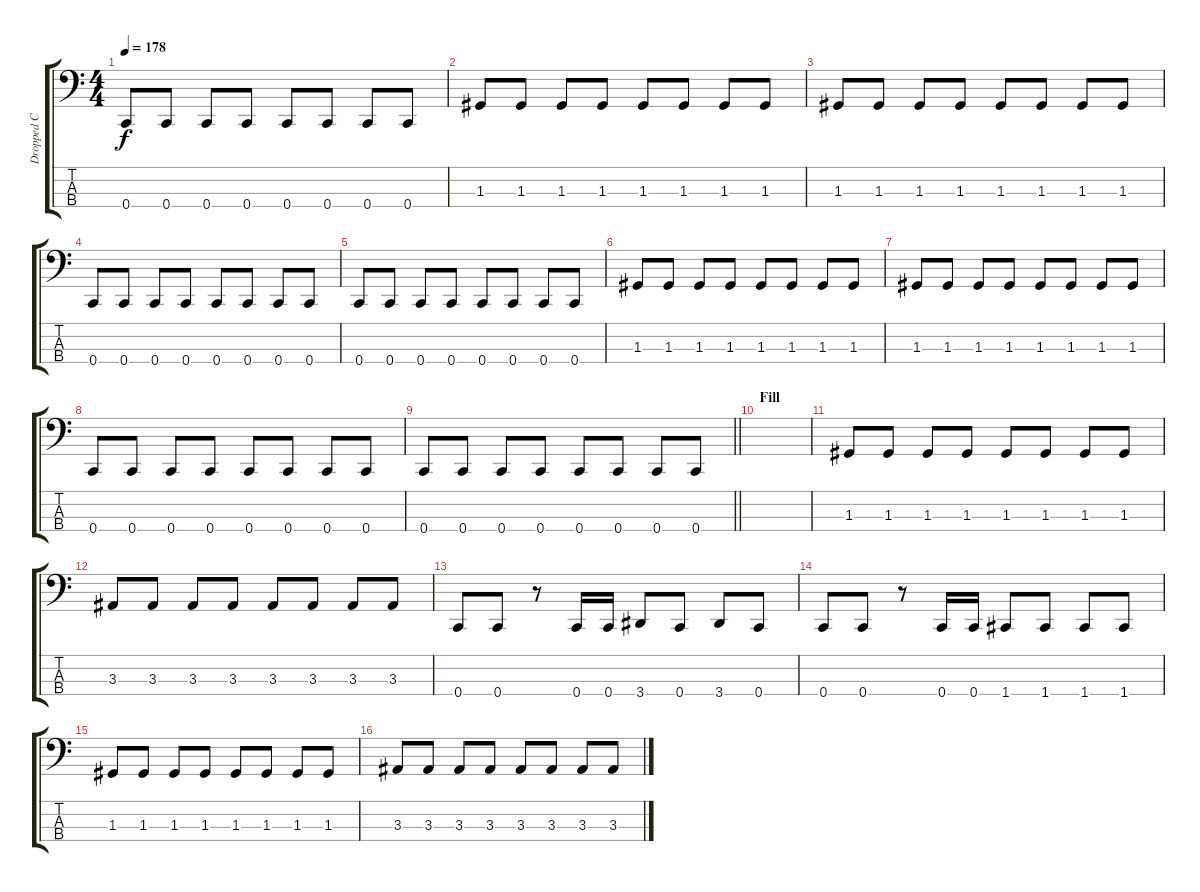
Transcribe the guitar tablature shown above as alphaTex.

\track ("Dropped C" "Dropped C") {instrument electricbasspick}
\staff {score tabs}
\tuning (F2 C2 G1 C1) {hide}
\ts (4 4)
\tempo 178
\clef f4
\ks c
0.4.8{dy f} 0.4.8 0.4.8 0.4.8 0.4.8 0.4.8 0.4.8 0.4.8 |
1.3.8 1.3.8 1.3.8 1.3.8 1.3.8 1.3.8 1.3.8 1.3.8 |
1.3.8 1.3.8 1.3.8 1.3.8 1.3.8 1.3.8 1.3.8 1.3.8 |
0.4.8 0.4.8 0.4.8 0.4.8 0.4.8 0.4.8 0.4.8 0.4.8 |
0.4.8 0.4.8 0.4.8 0.4.8 0.4.8 0.4.8 0.4.8 0.4.8 |
1.3.8 1.3.8 1.3.8 1.3.8 1.3.8 1.3.8 1.3.8 1.3.8 |
1.3.8 1.3.8 1.3.8 1.3.8 1.3.8 1.3.8 1.3.8 1.3.8 |
0.4.8 0.4.8 0.4.8 0.4.8 0.4.8 0.4.8 0.4.8 0.4.8 |
\barLineRight lightlight
0.4.8 0.4.8 0.4.8 0.4.8 0.4.8 0.4.8 0.4.8 0.4.8 |
\section ("" "Fill")
|
1.3.8 1.3.8 1.3.8 1.3.8 1.3.8 1.3.8 1.3.8 1.3.8 |
3.3.8 3.3.8 3.3.8 3.3.8 3.3.8 3.3.8 3.3.8 3.3.8 |
0.4.8 0.4.8 r.8 0.4.16 0.4.16 3.4.8 0.4.8 3.4.8 0.4.8 |
0.4.8 0.4.8 r.8 0.4.16 0.4.16 1.4.8 1.4.8 1.4.8 1.4.8 |
1.3.8 1.3.8 1.3.8 1.3.8 1.3.8 1.3.8 1.3.8 1.3.8 |
3.3.8 3.3.8 3.3.8 3.3.8 3.3.8 3.3.8 3.3.8 3.3.8
